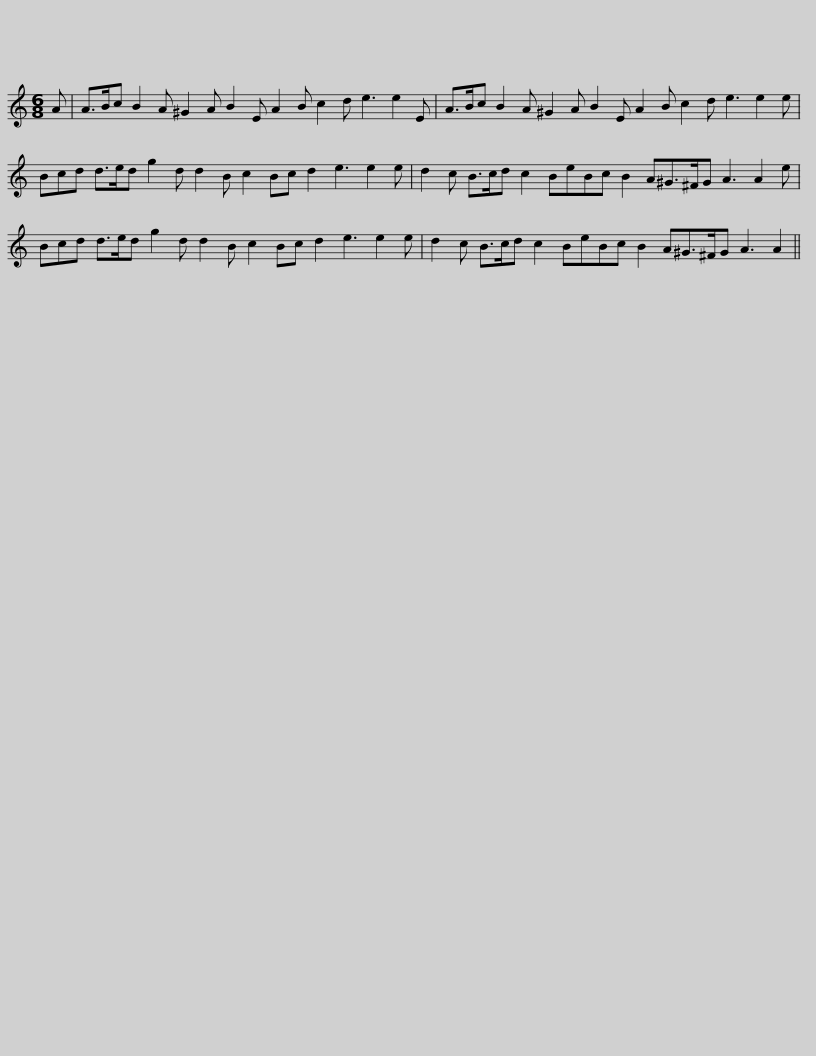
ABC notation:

X:1
L:1/8
M:6/8
I:linebreak $
K:C
V:1 treble
V:1
 A | A>Bc B2 A ^G2 A B2 E A2 B c2 d e3 e2 E |$ A>Bc B2 A ^G2 A B2 E A2 B c2 d e3 e2 e | Bcd d>ed g2 d d2 B c2 Bc d2 e3 e2 e |$ d2 c B>cd c2 BeBc B2 A^G>^FG A3 A2 e |$ %5
 Bcd d>ed g2 d d2 B c2 Bc d2 e3 e2 e | d2 c B>cd c2 BeBc B2 A^G>^FG A3 A2 || %7
